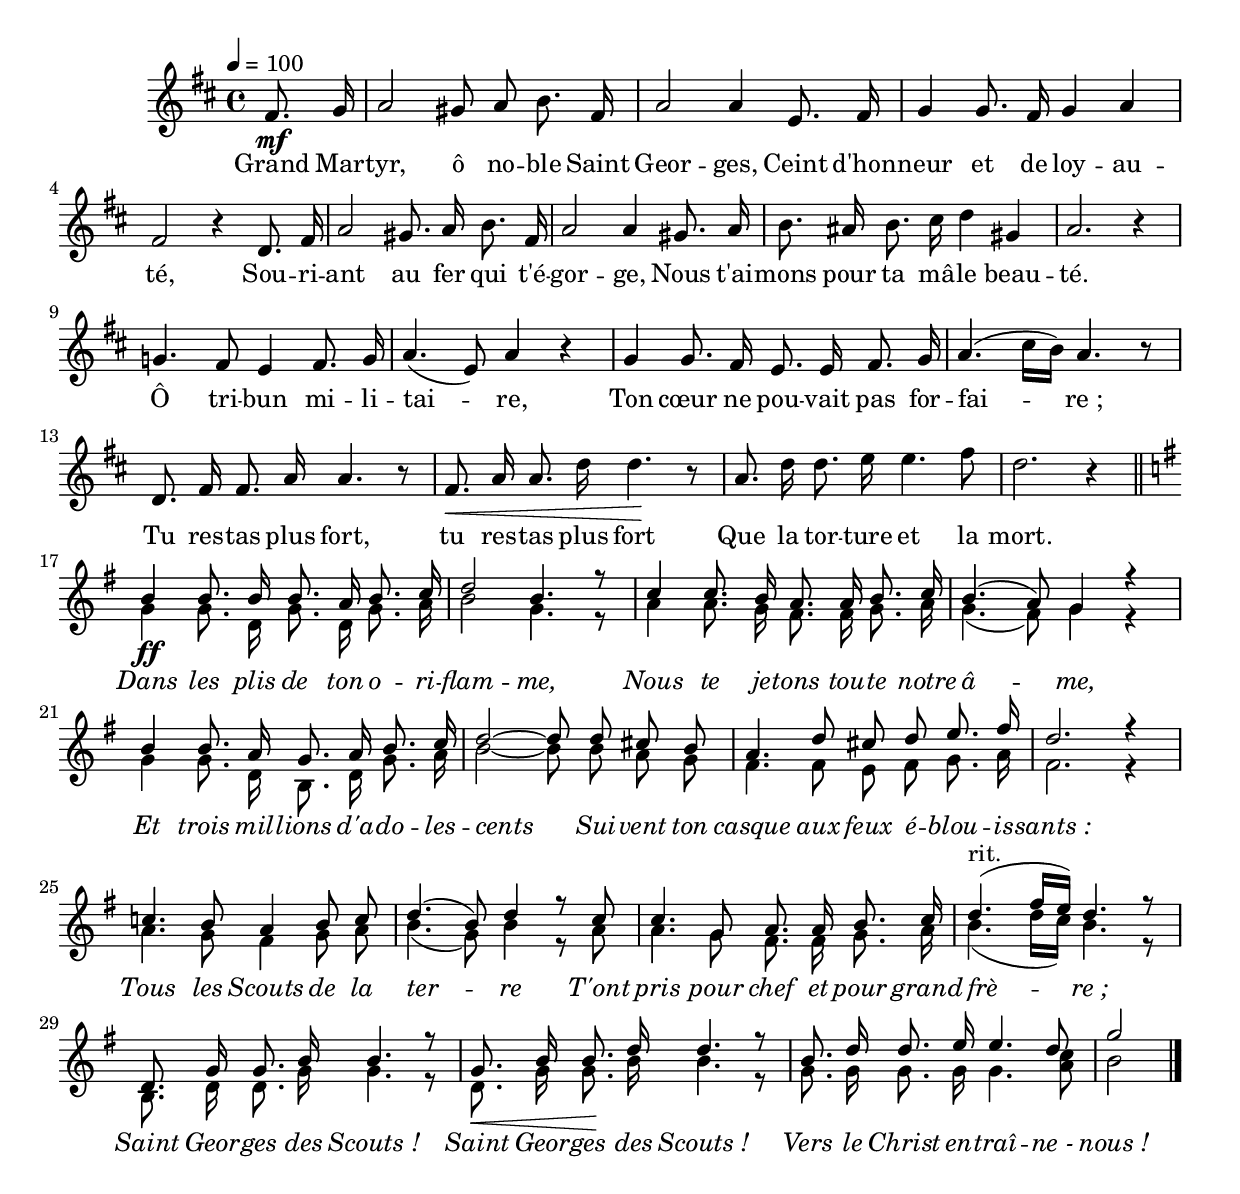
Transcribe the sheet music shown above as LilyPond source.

\version "2.16"
\include "italiano.ly"

\header {
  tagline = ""
  composer = ""
}

MetriqueArmure = {
  \tempo 4=100
  \time 4/4
  \key re \major
}

italique = { \override Score . LyricText #'font-shape = #'italic }

roman = { \override Score . LyricText #'font-shape = #'roman }

CoupletTheme = \relative do' {
  \partial 4 fad8.\mf sol16
  la2 sold8 la si8. fad16
  la2 la4 mi8. fad16
  sol4 sol8. fad16 sol4 la
  fad2 r4 re8. fad16
  la2 sold8. la16 si8. fad16
  la2 la4 sold8. la16
  si8. lad16 si8. dod16 re4 sold,
  la2. r4
  sol!4. fad8 mi4 fad8. sol16
  la4.( mi8) la4 r
  sol4 sol8. fad16 mi8. mi16 fad8. sol16
  la4.( dod16[ si]) la4. r8
  re,8. fad16 fad8. la16 la4. r8
  fad8.\< la16 la8. re16 re4.\! r8
  la8. re16 re8. mi16 mi4. fad8
  re2. r4 \bar "||"
}

RefrainI = \relative do'' {
  si4\ff si8. si16 si8. la16 si8. do16
  re2 si4. r8
  do4 do8. si16 la8. la16 si8. do16
  si4.( la8) sol4 r4
  si4 si8. la16 sol8. la16 si8. do16
  re2~ re8 re dod si
  la4. re8 dod re mi8. fad16
  re2. r4
  do!4. si8 la4 si8 do
  re4.( si8) re4 r8 do8
  do4. sol8 la8. la16 si8. do16
  re4.(^"rit." fad16[ mi]) re4. r8
  re,8. sol16 sol8. si16 si4. r8
  sol8.\< si16 si8.\! re16 re4. r8
  si8. re16 re8. mi16 mi4. re8
  sol2
  \bar "|."
}

RefrainII = \relative do'' {
  sol4 sol8. re16 sol8. re16 sol8. la16
  si2 sol4. r8 la4 la8. sol16 fad8. fad16 sol8. la16
  sol4.( fad8) sol4 r
  sol4 sol8. re16 si8. re16 sol8. la16
  si2~ si8 si la sol
  fad4. fad8 mi fad sol8. la16
  fad2. r4
  la4. sol8 fad4 sol8 la
  si4.( sol8) si4 r8 la8
  la4. sol8 fad8. fad16 sol8. la16
  si4.( re16[ do]) si4. r8
  si,8. re16 re8. sol16 sol4. r8
  re8. sol16 sol8. si16 si4. r8
  sol8. sol16 sol8. sol16 sol4. <la do>8
  si2
}

Paroles = \lyricmode {
  Grand Mar -- tyr, ô no -- ble Saint Geor -- ges,
  Ceint d'hon -- neur et de loy -- au -- té,
  Sou -- ri -- ant au fer qui t'é -- gor -- ge,
  Nous t'ai -- mons pour ta mâ -- le beau -- té.
  Ô tri -- bun mi -- li -- tai -- re,
  Ton cœur ne pou -- vait pas for -- fai -- re_;
  Tu res -- tas plus fort, tu res -- tas plus fort
  Que la tor -- ture et la mort.
  
  \italique
  Dans les plis de ton o -- ri -- flam -- me,
  Nous te je -- tons tou -- te notre â -- me,
  Et trois mil -- lions d'a -- do -- les -- cents
  Sui -- vent ton casque aux feux é -- blou -- is -- sants_:
  Tous les Scouts de la ter -- re
  T'ont pris pour chef et pour grand frè -- re_;
  Saint Geor -- ges des Scouts_!
  Saint Geor -- ges des Scouts_!
  Vers le Christ en -- traî -- ne_- nous_!
}

\score{
  <<
    \new Staff <<
      \set Staff.midiInstrument = "flute"
      \set Staff.autoBeaming = ##f
      \new Voice = "theme" {
        \override Score.PaperColumn #'keep-inside-line = ##t
        \MetriqueArmure
        \CoupletTheme
        \voiceOne \key sol \major
        \RefrainI
      }
      \new Voice = "accompagnement" {\voiceTwo
        s4 s1*16
        \RefrainII
      }
    >>
    \new Lyrics \lyricsto theme {
      \Paroles
    }
  >>
  \layout{}
  \midi{}
}
